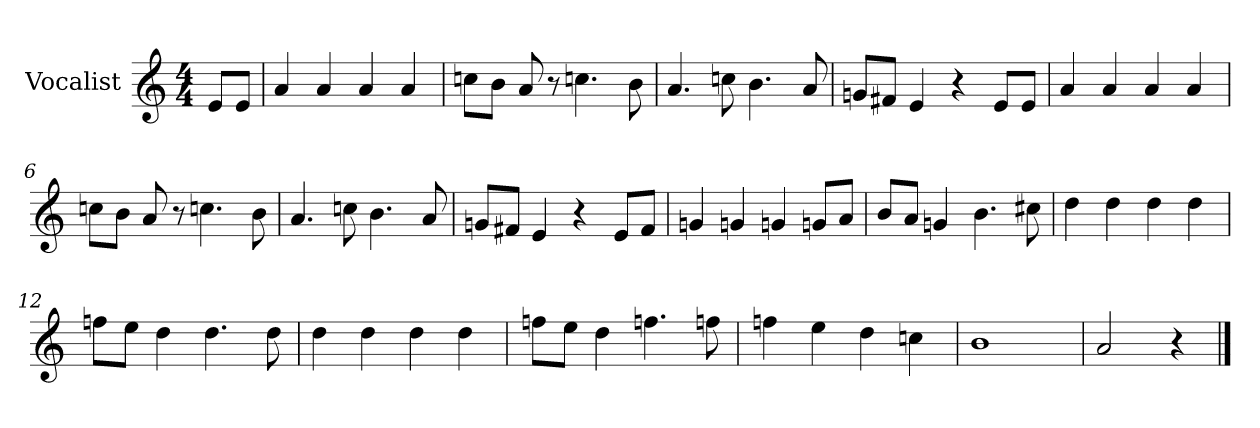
**kern
*part1
*staff1
*I"Vocalist
*k[]
*a:
*M4/4
=
8eL
8eJ
=1
4a
4a
4a
4a
=2
8ccnL
8bJ
8a
8r
4.ccn
8b
=3
4.a
8ccn
4.b
8a
=4
8gnL
8f#XJ
4e
4r
8eL
8eJ
=5
4a
4a
4a
4a
=6
8ccnL
8bJ
8a
8r
4.ccn
8b
=7
4.a
8ccn
4.b
8a
=8
8gnL
8f#XJ
4e
4r
8eL
8f#J
=9
4gn
4gn
4gn
8gnL
8aJ
=10
8bL
8aJ
4gn
4.b
8cc#X
=11
4dd
4dd
4dd
4dd
=12
8ffnL
8eeJ
4dd
4.dd
8dd
=13
4dd
4dd
4dd
4dd
=14
8ffnL
8eeJ
4dd
4.ffn
8ffn
=15
4ffn
4ee
4dd
4ccn
=16
1b
=17
2a
4r
==
*-
